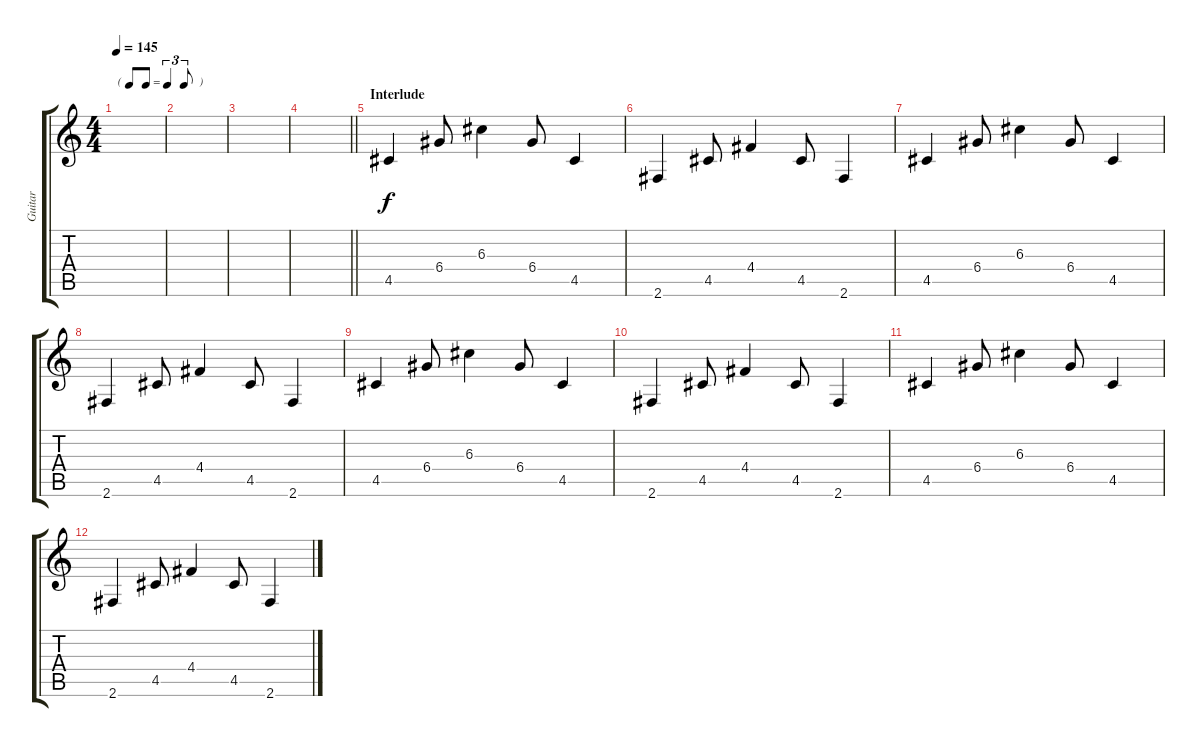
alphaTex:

\track ("Guitar" "Guitar") {instrument electricguitarclean}
\staff {score tabs}
\tuning (E4 B3 G3 D3 A2 E2) {hide}
\ts (4 4)
\tf triplet8th
\tempo 145
\clef g2
\ks c
|
|
|
\barLineRight lightlight
|
\section ("" "Interlude")
4.5.4 6.4.8 6.3.4 6.4.8 4.5.4 |
2.6.4 4.5.8 4.4.4 4.5.8 2.6.4 |
4.5.4 6.4.8 6.3.4 6.4.8 4.5.4 |
2.6.4 4.5.8 4.4.4 4.5.8 2.6.4 |
4.5.4 6.4.8 6.3.4 6.4.8 4.5.4 |
2.6.4 4.5.8 4.4.4 4.5.8 2.6.4 |
4.5.4 6.4.8 6.3.4 6.4.8 4.5.4 |
2.6.4 4.5.8 4.4.4 4.5.8 2.6.4
